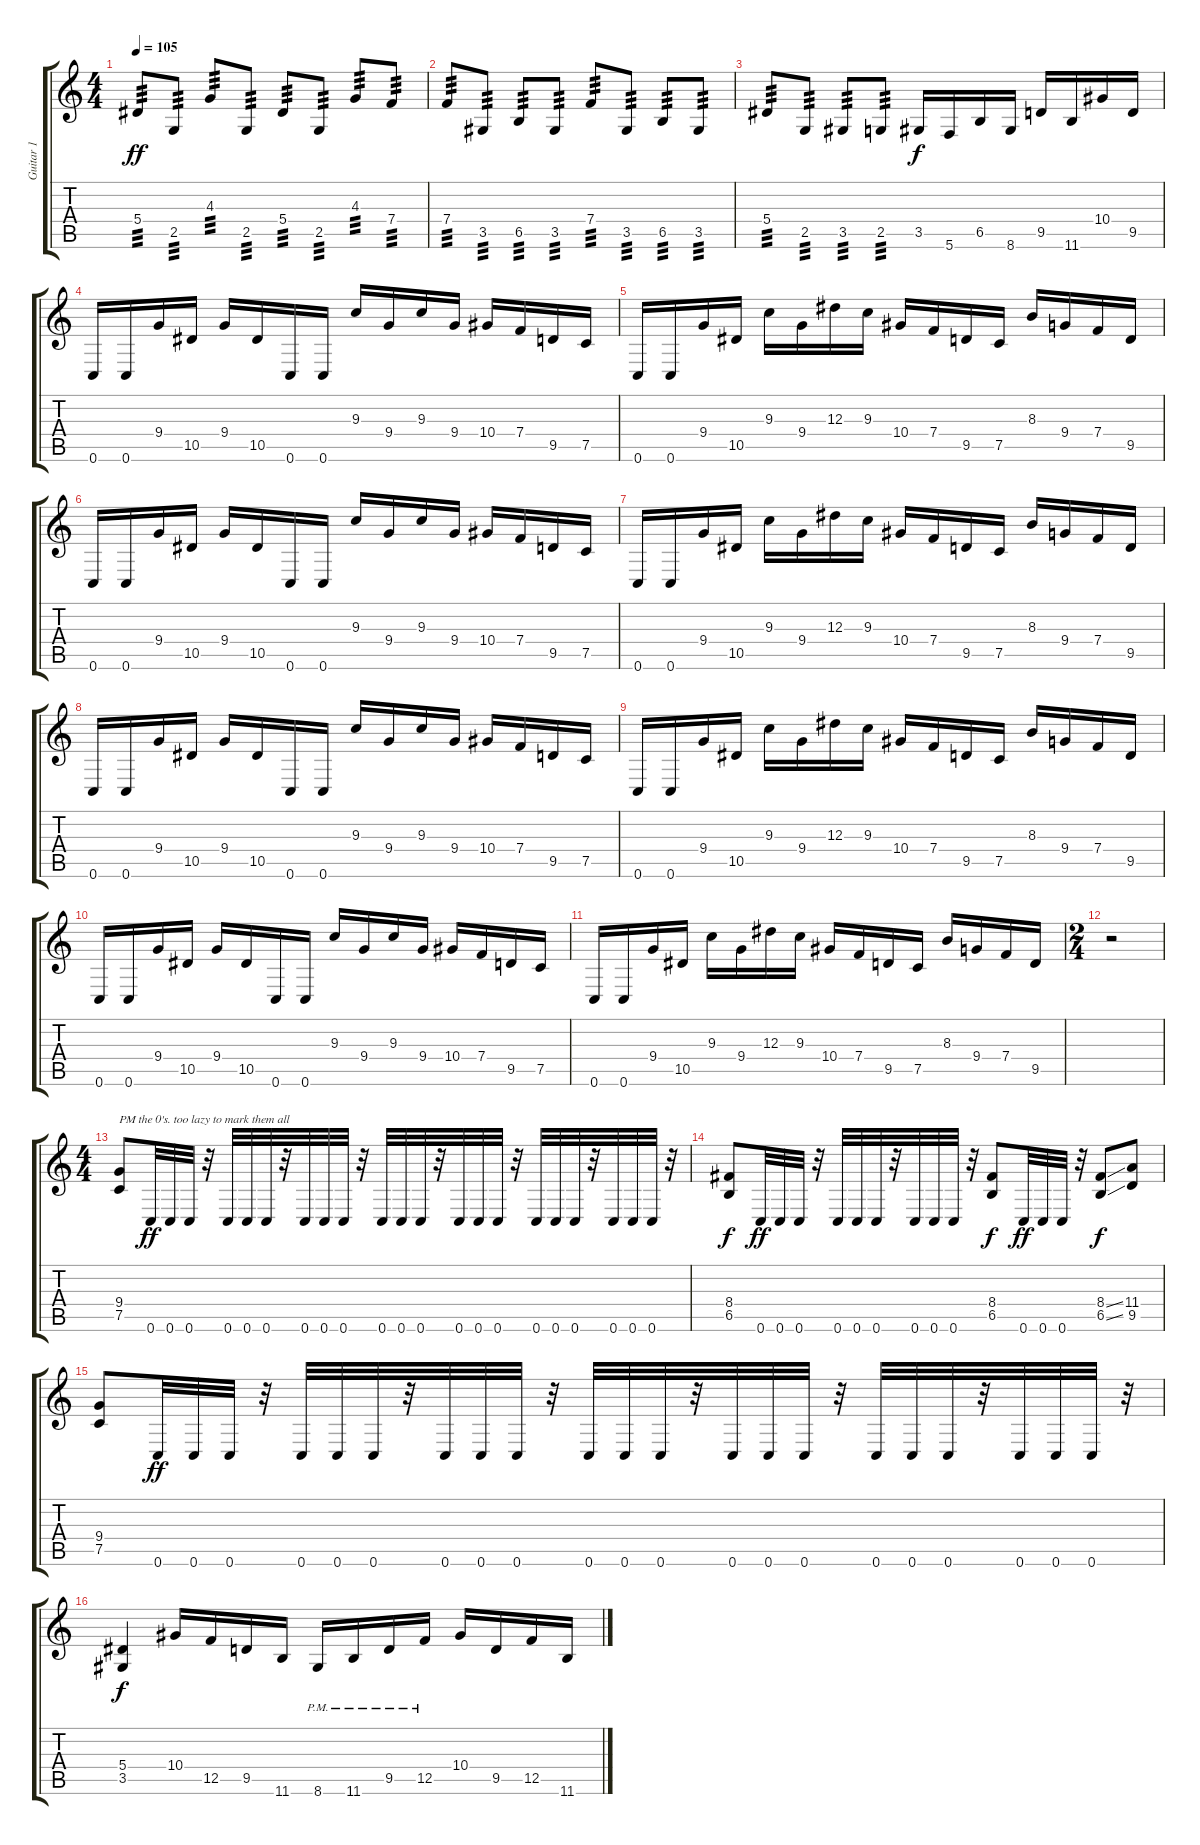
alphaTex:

\track ("Guitar 1" "Guitar 1") {instrument distortionguitar}
\staff {score tabs}
\tuning (C4 G3 Eb3 Bb2 F2 C2) {hide}
\ts (4 4)
\tempo 105
\clef g2
\ks c
5.4.8{tp 3 dy ff} 2.5.8{tp 3} 4.3.8{tp 3} 2.5.8{tp 3} 5.4.8{tp 3} 2.5.8{tp 3} 4.3.8{tp 3} 7.4.8{tp 3} |
7.4.8{tp 3} 3.5.8{tp 3} 6.5.8{tp 3} 3.5.8{tp 3} 7.4.8{tp 3} 3.5.8{tp 3} 6.5.8{tp 3} 3.5.8{tp 3} |
5.4.8{tp 3} 2.5.8{tp 3} 3.5.8{tp 3} 2.5.8{tp 3} 3.5.16{dy f} 5.6.16 6.5.16 8.6.16 9.5.16 11.6.16 10.4.16 9.5.16 |
0.6.16 0.6.16 9.4.16 10.5.16 9.4.16 10.5.16 0.6.16 0.6.16 9.3.16 9.4.16 9.3.16 9.4.16 10.4.16 7.4.16 9.5.16 7.5.16 |
0.6.16 0.6.16 9.4.16 10.5.16 9.3.16 9.4.16 12.3.16 9.3.16 10.4.16 7.4.16 9.5.16 7.5.16 8.3.16 9.4.16 7.4.16 9.5.16 |
0.6.16 0.6.16 9.4.16 10.5.16 9.4.16 10.5.16 0.6.16 0.6.16 9.3.16 9.4.16 9.3.16 9.4.16 10.4.16 7.4.16 9.5.16 7.5.16 |
0.6.16 0.6.16 9.4.16 10.5.16 9.3.16 9.4.16 12.3.16 9.3.16 10.4.16 7.4.16 9.5.16 7.5.16 8.3.16 9.4.16 7.4.16 9.5.16 |
0.6.16 0.6.16 9.4.16 10.5.16 9.4.16 10.5.16 0.6.16 0.6.16 9.3.16 9.4.16 9.3.16 9.4.16 10.4.16 7.4.16 9.5.16 7.5.16 |
0.6.16 0.6.16 9.4.16 10.5.16 9.3.16 9.4.16 12.3.16 9.3.16 10.4.16 7.4.16 9.5.16 7.5.16 8.3.16 9.4.16 7.4.16 9.5.16 |
0.6.16 0.6.16 9.4.16 10.5.16 9.4.16 10.5.16 0.6.16 0.6.16 9.3.16 9.4.16 9.3.16 9.4.16 10.4.16 7.4.16 9.5.16 7.5.16 |
0.6.16 0.6.16 9.4.16 10.5.16 9.3.16 9.4.16 12.3.16 9.3.16 10.4.16 7.4.16 9.5.16 7.5.16 8.3.16 9.4.16 7.4.16 9.5.16 |
\ts (2 4)
r.2 |
\ts (4 4)
(9.4 7.5).8{txt "PM the 0's. too lazy to mark them all"} 0.6.32{dy ff} 0.6.32 0.6.32 r.32 0.6.32 0.6.32 0.6.32 r.32 0.6.32 0.6.32 0.6.32 r.32 0.6.32 0.6.32 0.6.32 r.32 0.6.32 0.6.32 0.6.32 r.32 0.6.32 0.6.32 0.6.32 r.32 0.6.32 0.6.32 0.6.32 r.32 |
(8.4 6.5).8{dy f} 0.6.32{dy ff} 0.6.32 0.6.32 r.32 0.6.32 0.6.32 0.6.32 r.32 0.6.32 0.6.32 0.6.32 r.32 (8.4 6.5).8{dy f} 0.6.32{dy ff} 0.6.32 0.6.32 r.32 (8.4{ss} 6.5{ss}).8{dy f} (11.4 9.5).8 |
(9.4 7.5).8 0.6.32{dy ff} 0.6.32 0.6.32 r.32 0.6.32 0.6.32 0.6.32 r.32 0.6.32 0.6.32 0.6.32 r.32 0.6.32 0.6.32 0.6.32 r.32 0.6.32 0.6.32 0.6.32 r.32 0.6.32 0.6.32 0.6.32 r.32 0.6.32 0.6.32 0.6.32 r.32 |
(5.4 3.5).4{dy f} 10.4.16 12.5.16 9.5.16 11.6.16 8.6{pm}.16 11.6{pm}.16 9.5{pm}.16 12.5{pm}.16 10.4.16 9.5.16 12.5.16 11.6.16
